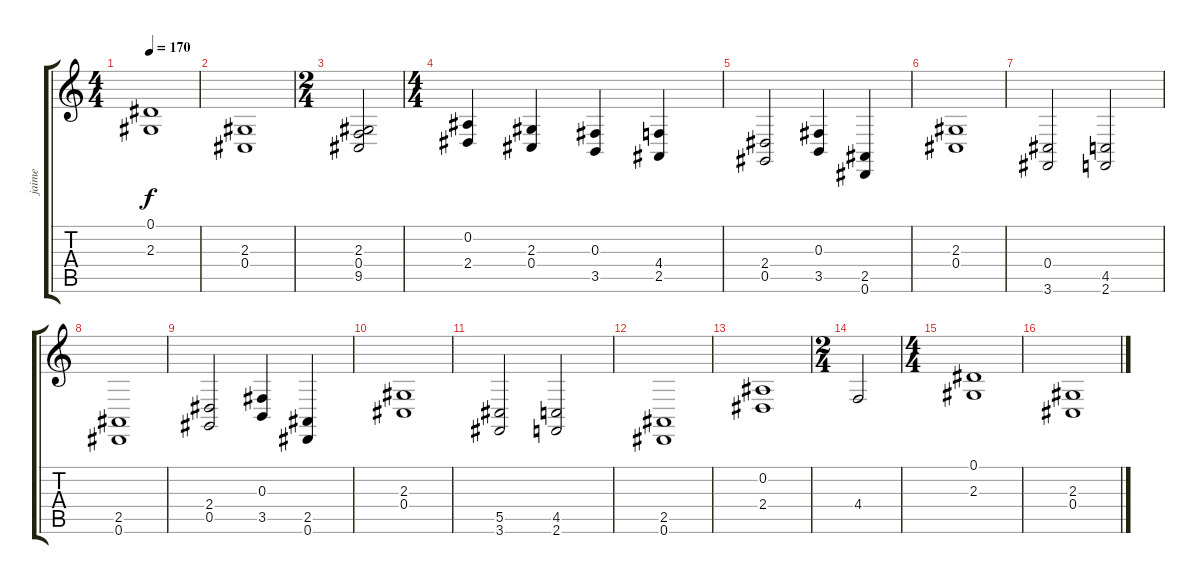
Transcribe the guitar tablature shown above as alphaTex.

\track ("jaime" "jaime") {instrument stringensemble1}
\staff {score tabs}
\tuning (Eb4 Bb3 Gb3 Db3 Ab2 Eb2) {hide}
\ts (4 4)
\tempo 170
\clef g2
\ks c
(0.1 2.3).1{dy f} |
(2.3 0.4).1 |
\ts (2 4)
(2.3 0.4 9.5).2 |
\ts (4 4)
(0.2 2.4).4 (2.3 0.4).4 (0.3 3.5).4 (4.4 2.5).4 |
(2.4 0.5).2 (0.3 3.5).4 (2.5 0.6).4 |
(2.3 0.4).1 |
(0.4 3.6).2 (4.5 2.6).2 |
(2.5 0.6).1 |
(2.4 0.5).2 (0.3 3.5).4 (2.5 0.6).4 |
(2.3 0.4).1 |
(5.5 3.6).2 (4.5 2.6).2 |
(2.5 0.6).1 |
(0.2 2.4).1 |
\ts (2 4)
4.4.2 |
\ts (4 4)
(0.1 2.3).1 |
(2.3 0.4).1
